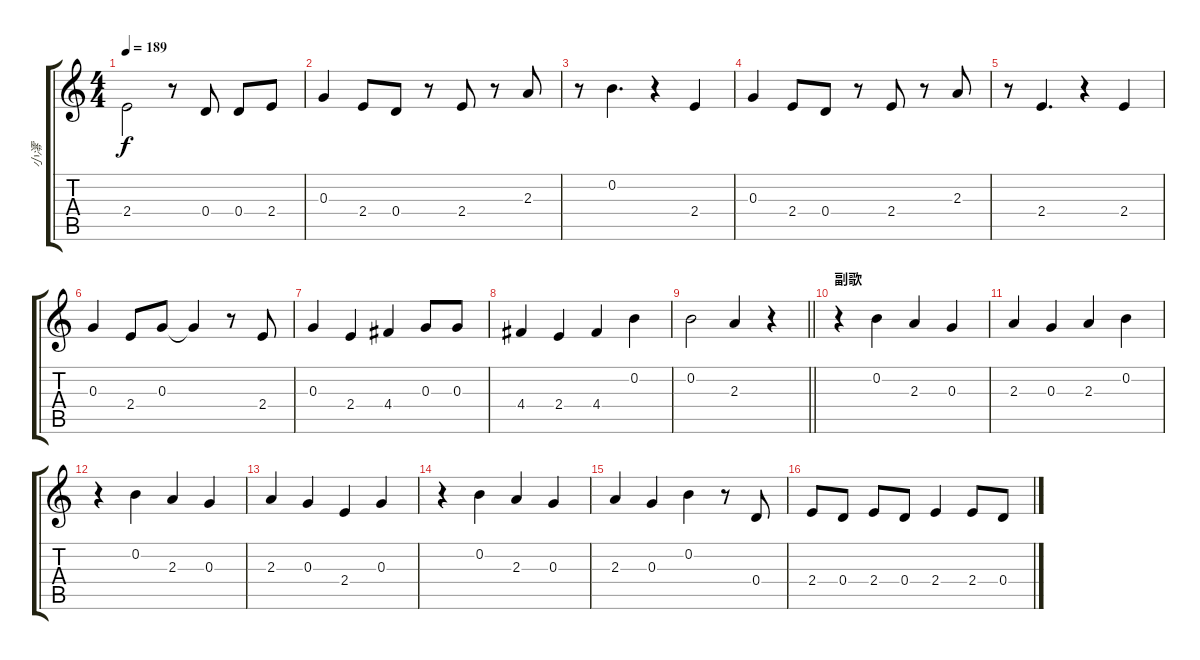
\track ("小澪" "小澪") {instrument guitarharmonics}
\staff {score tabs}
\tuning (E4 B3 G3 D3 A2 E2) {hide}
\ts (4 4)
\tempo 189
\clef g2
\ks c
2.4{t}.2{dy f beam Down} r.8 0.4.8 0.4.8 2.4.8 |
0.3.4 2.4.8 0.4.8 r.8 2.4.8 r.8 2.3.8 |
r.8 0.2.4{d} r.4 2.4.4 |
0.3.4 2.4.8 0.4.8 r.8 2.4.8 r.8 2.3.8 |
r.8 2.4.4{d} r.4 2.4.4 |
0.3.4 2.4.8 0.3.8 0.3{t}.4 r.8 2.4.8 |
0.3.4 2.4.4 4.4.4 0.3.8 0.3.8 |
4.4.4 2.4.4 4.4.4 0.2.4 |
\barLineRight lightlight
0.2.2 2.3.4 r.4 |
\section ("" "副歌")
r.4 0.2.4 2.3.4 0.3.4 |
2.3.4 0.3.4 2.3.4 0.2.4 |
r.4 0.2.4 2.3.4 0.3.4 |
2.3.4 0.3.4 2.4.4 0.3.4 |
r.4 0.2.4 2.3.4 0.3.4 |
2.3.4 0.3.4 0.2.4 r.8 0.4.8 |
2.4.8 0.4.8 2.4.8 0.4.8 2.4.4 2.4.8 0.4.8
